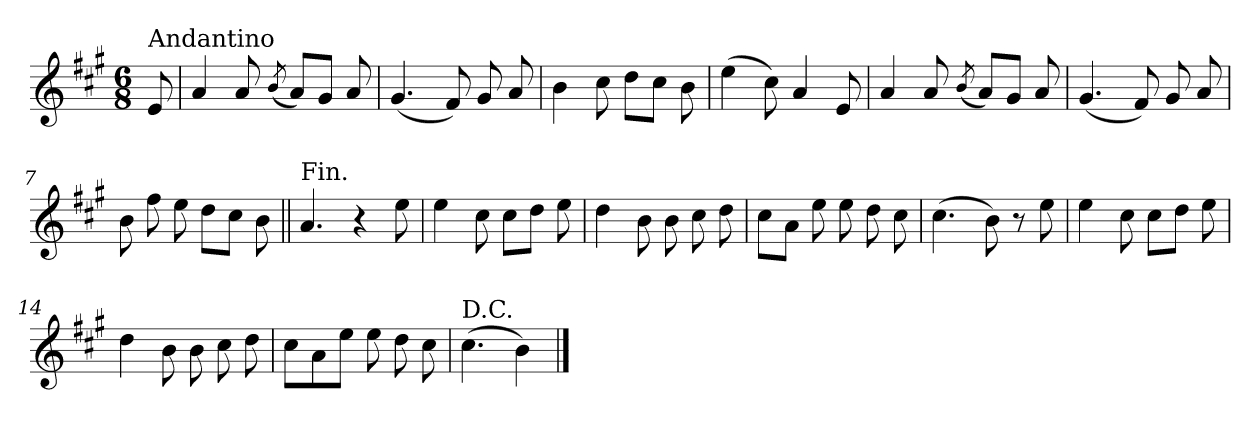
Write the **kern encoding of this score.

**kern
*part1
*staff1
*clefG2
*k[f#c#g#]
*A:
*M6/8
=
!LO:TX:a:t=Andantino
8e/
=1
4a/
8a/
(<8qb/
8a/L)
8g#/J
8a/
=2
(<4.g#/
8f#/)
8g#/
8a/
=3
4b\
8cc#\
8dd\L
8cc#\J
8b\
=4
(>4ee\
8cc#\)
4a/
8e/
!!LO:LB:g=z
=5
4a/
8a/
(<8qb/
8a/L)
8g#/J
8a/
=6
(<4.g#/
8f#/)
8g#/
8a/
=7
8b\
8ff#\
8ee\
8dd\L
8cc#\J
8b\
=8||
!LO:TX:a:t=Fin.
4.a/
4r
8ee\
=9
4ee\
8cc#\
8cc#\L
8dd\J
8ee\
=10
4dd\
8b\
8b\
8cc#\
8dd\
!!LO:LB:g=z
=11
8cc#\L
8a\J
8ee\
8ee\
8dd\
8cc#\
=12
(>4.cc#\
8b\)
8r
8ee\
=13
4ee\
8cc#\
8cc#\L
8dd\J
8ee\
=14
4dd\
8b\
8b\
8cc#\
8dd\
=15
8cc#\L
8a\
8ee\J
8ee\
8dd\
8cc#\
=16
!LO:TX:a:t=D.C.
(>4.cc#\
4b\)
==
*-
